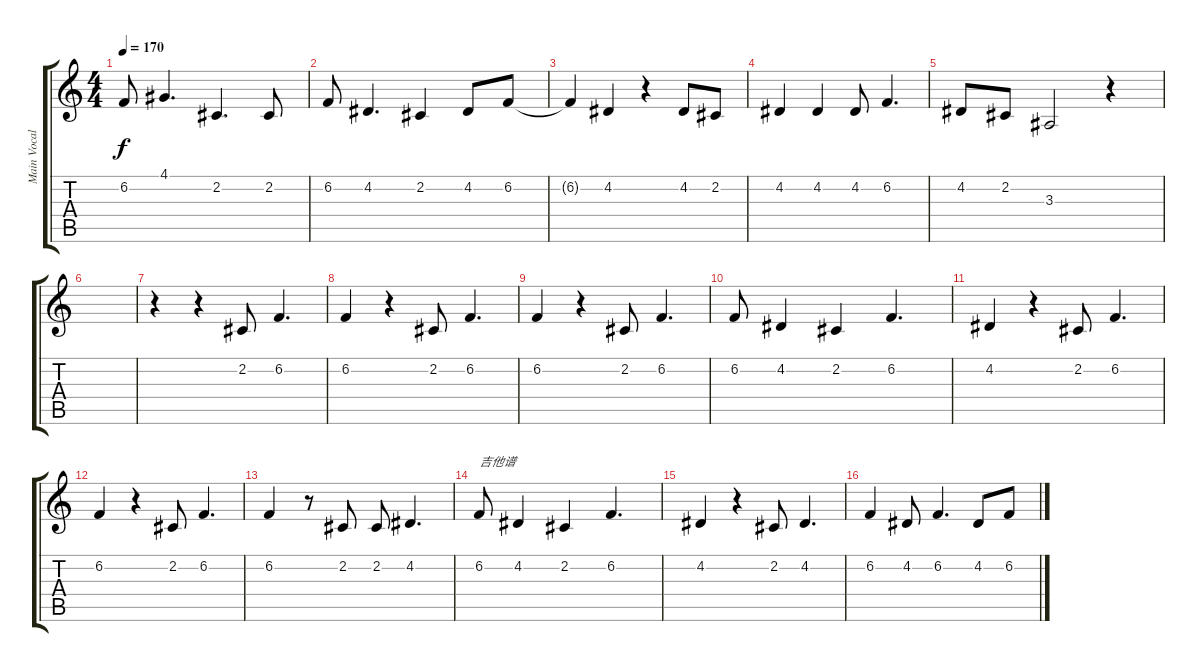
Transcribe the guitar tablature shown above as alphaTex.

\track ("Main Vocals" "Main Vocal") {instrument oboe}
\staff {score tabs}
\tuning (E4 B3 G3 D3 A2 E2) {hide}
\ts (4 4)
\tempo 170
\clef g2
\ks c
6.2{t}.8{dy f} 4.1.4{d} 2.2.4{d} 2.2.8 |
6.2.8 4.2.4{d} 2.2.4 4.2.8 6.2.8 |
6.2{t}.4 4.2.4 r.4 4.2.8 2.2.8 |
4.2.4 4.2.4 4.2.8 6.2.4{d} |
4.2.8 2.2.8 3.3.2 r.4 |
|
r.4 r.4 2.2.8 6.2.4{d} |
6.2.4 r.4 2.2.8 6.2.4{d} |
6.2.4 r.4 2.2.8 6.2.4{d} |
6.2.8 4.2.4 2.2.4 6.2.4{d} |
4.2.4 r.4 2.2.8 6.2.4{d} |
6.2.4 r.4 2.2.8 6.2.4{d} |
6.2.4 r.8 2.2.8 2.2.8 4.2.4{d} |
6.2.8{txt "吉他谱"} 4.2.4 2.2.4 6.2.4{d} |
4.2.4 r.4 2.2.8 4.2.4{d} |
6.2.4 4.2.8 6.2.4{d} 4.2.8 6.2.8
